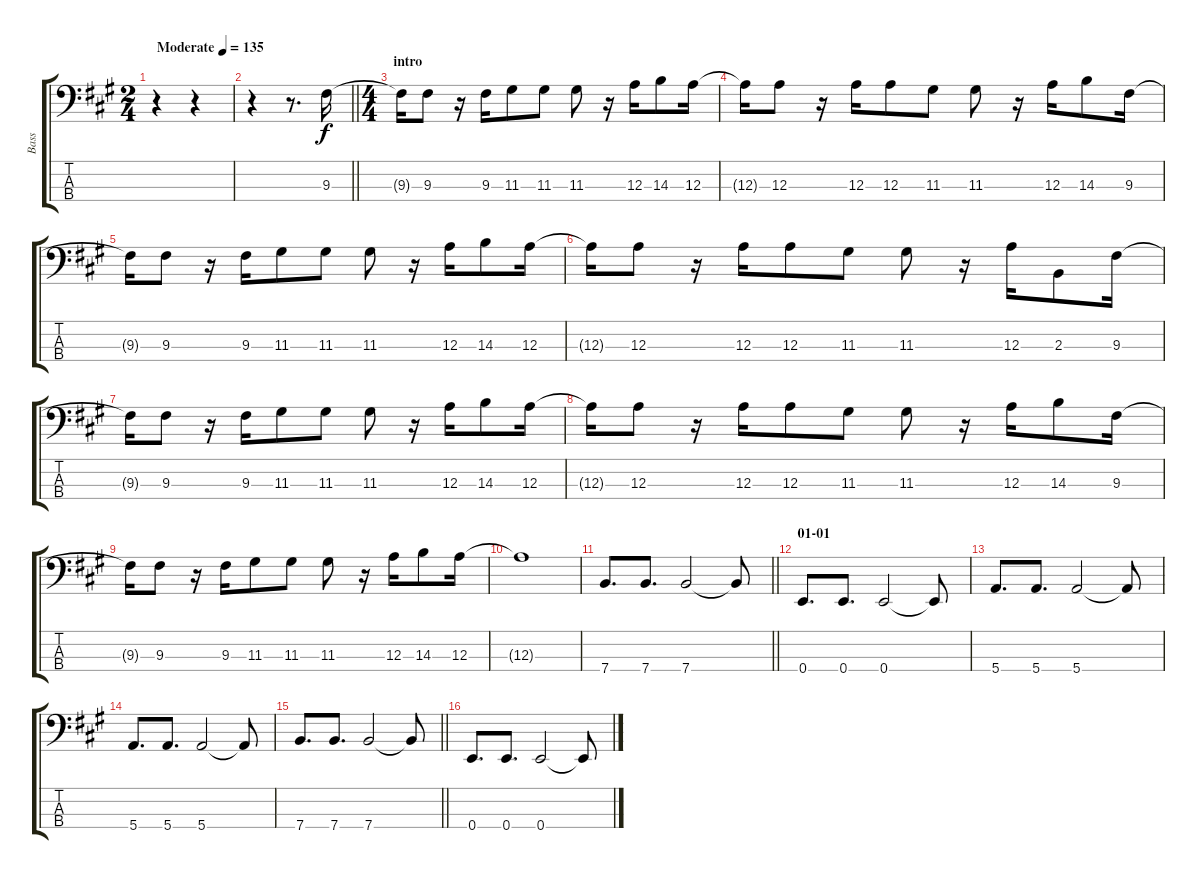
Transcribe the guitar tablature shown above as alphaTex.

\track ("Bass" "Bass") {instrument electricbassfinger}
\staff {score tabs}
\tuning (G2 D2 A1 E1) {hide}
\ts (2 4)
\tempo (135 "Moderate")
\clef f4
\ks a
r.4{dy f instrument electricbassfinger} r.4 |
\barLineRight lightlight
r.4 r.8{d} 9.3.16 |
\ts (4 4)
\section ("" "intro")
9.3{t}.16 9.3.8 r.16 9.3.16 11.3.8 11.3.8 11.3.8 r.16 12.3.16 14.3.8 12.3.16 |
12.3{t}.16 12.3.8 r.16 12.3.16 12.3.8 11.3.8 11.3.8 r.16 12.3.16 14.3.8 9.3.16 |
9.3{t}.16 9.3.8 r.16 9.3.16 11.3.8 11.3.8 11.3.8 r.16 12.3.16 14.3.8 12.3.16 |
12.3{t}.16 12.3.8 r.16 12.3.16 12.3.8 11.3.8 11.3.8 r.16 12.3.16 2.3.8 9.3.16 |
9.3{t}.16 9.3.8 r.16 9.3.16 11.3.8 11.3.8 11.3.8 r.16 12.3.16 14.3.8 12.3.16 |
12.3{t}.16 12.3.8 r.16 12.3.16 12.3.8 11.3.8 11.3.8 r.16 12.3.16 14.3.8 9.3.16 |
9.3{t}.16 9.3.8 r.16 9.3.16 11.3.8 11.3.8 11.3.8 r.16 12.3.16 14.3.8 12.3.16 |
12.3{t}.1 |
\barLineRight lightlight
7.4.8{d} 7.4.8{d} 7.4.2 7.4{t}.8 |
\section ("" "01-01")
0.4.8{d} 0.4.8{d} 0.4.2 0.4{t}.8 |
5.4.8{d} 5.4.8{d} 5.4.2 5.4{t}.8 |
5.4.8{d} 5.4.8{d} 5.4.2 5.4{t}.8 |
\barLineRight lightlight
7.4.8{d} 7.4.8{d} 7.4.2 7.4{t}.8 |
0.4.8{d} 0.4.8{d} 0.4.2 0.4{t}.8
